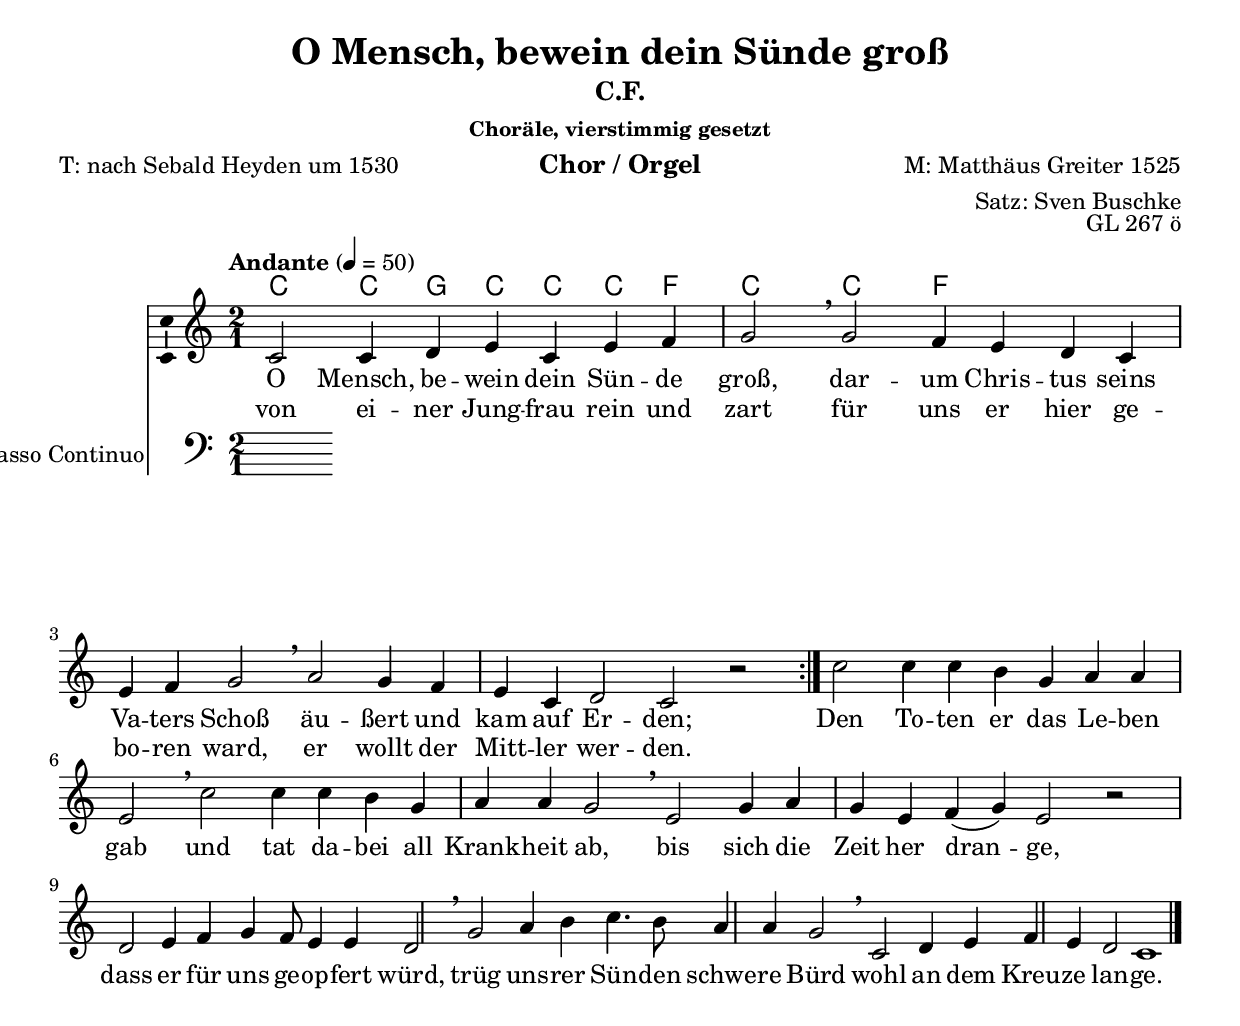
\version "2.24.3"
\language "english"

\include "predefined-guitar-fretboards.ly"

\header {
  dedication = ""
  title = "O Mensch, bewein dein Sünde groß"
  subtitle = "C.F."
  subsubtitle = "Choräle, vierstimmig gesetzt"
  instrument = "Chor / Orgel"
  composer = "M: Matthäus Greiter 1525"
  arranger = "Satz: Sven Buschke"
  poet = "T: nach Sebald Heyden um 1530"
  meter = ""
  piece = ""
  opus = "GL 267 ö"
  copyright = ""
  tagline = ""
}

\paper {
  #(set-paper-size "a4")
}

global = {
  \key c \major
%   \numericTimeSignature
  \time 2/1
  \tempo "Andante" 4=50
}

scoreAChordNamesLeadSheet = \chordmode {
  \global
  \germanChords
  % Chords follow here.
  c2 c4 g c c c f c2\breathe
  c f   
}

scoreAMelody = \relative c'' {
  \global
  % Music follows here.
  \repeat volta 2 {
    c,2 c4 d e c e f g2\breathe
    g f4 e d c e f g2\breathe
    a g4 f e c d2 c r
  }
  c' c4 c b g a a e2\breathe
  c' c4 c b g a a g2\breathe
  e g4 a g e f(g) e2 r d e4 f g4 f8 e4 e d2\breathe
  g a4 b c4. b8 a4 a g2\breathe
  c, d4 e f e d2 c1
  \bar "|."  
}

scoreAVerse = \lyricmode {
  % Lyrics follow here.
  O Mensch, be -- wein dein Sün -- de groß,
  dar -- um Chris -- tus seins Va -- ters Schoß
  äu -- ßert und kam auf Er -- den;
}

scoreAVerseB = \lyricmode {
  % Lyrics follow here.
  von ei -- ner Jung -- frau rein und zart
  für uns er hier ge -- bo -- ren ward,
  er wollt der Mitt -- ler wer -- den.
}

scoreAVerseC = \lyricmode {
  % Lyrics follow here.
  Den To -- ten er das Le -- ben gab
  und tat da -- bei all Krank -- heit ab,
  bis sich die Zeit her dran -- ge,
  dass er für uns ge -- op -- fert würd,
  trüg uns -- rer Sün -- den schwe -- re Bürd
  wohl an dem Kreu -- ze lan -- ge.
}

scoreABcMusic = \relative c {
  \global
  % Music follows here.
  
}

scoreABcFigures = \figuremode {
  \global
  \override Staff.BassFigureAlignmentPositioning #'direction = #DOWN
  % Figures follow here.
  
}

scoreAChordNamesChords = \chordmode {
  \global
  % Chords follow here.
  
}

scoreALeadSheetPart = <<
  \new ChordNames \scoreAChordNamesLeadSheet
%   \new FretBoards \scoreAChordNamesLeadSheet
  \new Staff \with {
    \consists "Ambitus_engraver"
  } { \scoreAMelody }
  \addlyrics { <<\scoreAVerse \new Lyrics{\scoreAVerseB}>> \scoreAVerseC }
>>

scoreABassoContinuoPart = <<
  \new Staff \with {
    instrumentName = "Basso Continuo"
    shortInstrumentName = "B.C."
    midiInstrument = "cello"
  } { \clef bass \scoreABcMusic }
  \new FiguredBass \scoreABcFigures
>>

scoreAChordsPart = <<
  \new ChordNames \scoreAChordNamesChords
  \new FretBoards \scoreAChordNamesChords
>>

\bookpart {
  \score {
    <<
      \scoreALeadSheetPart
      \scoreABassoContinuoPart
      \scoreAChordsPart
    >>
    \layout { }
    \midi { }
  }
}

scoreBSoprano = \relative c'' {
  \global
  % Music follows here.
  
}

scoreBAlto = \relative c' {
  \global
  % Music follows here.
  
}

scoreBTenor = \relative c' {
  \global
  % Music follows here.
  
}

scoreBBass = \relative c {
  \global
  % Music follows here.
  
}

scoreBVerse = \lyricmode {
  % Lyrics follow here.
  
}

scoreBPianoReduction = \new PianoStaff \with {
  fontSize = #-1
  \override StaffSymbol #'staff-space = #(magstep -1)
} <<
  \new Staff \with {
    \consists "Mark_engraver"
    \consists "Metronome_mark_engraver"
    \remove "Staff_performer"
  } {
    #(set-accidental-style 'piano)
    <<
      \scoreBSoprano \\
      \scoreBAlto
    >>
  }
  \new Staff \with {
    \remove "Staff_performer"
  } {
    \clef bass
    #(set-accidental-style 'piano)
    <<
      \scoreBTenor \\
      \scoreBBass
    >>
  }
>>

scoreBRehearsalMidi = #
(define-music-function
 (parser location name midiInstrument lyrics) (string? string? ly:music?)
 #{
   \unfoldRepeats <<
     \new Staff = "soprano" \new Voice = "soprano" { \scoreBSoprano }
     \new Staff = "alto" \new Voice = "alto" { \scoreBAlto }
     \new Staff = "tenor" \new Voice = "tenor" { \scoreBTenor }
     \new Staff = "bass" \new Voice = "bass" { \scoreBBass }
     \context Staff = $name {
       \set Score.midiMinimumVolume = #0.5
       \set Score.midiMaximumVolume = #0.5
       \set Score.tempoWholesPerMinute = #(ly:make-moment 50 4)
       \set Staff.midiMinimumVolume = #0.8
       \set Staff.midiMaximumVolume = #1.0
       \set Staff.midiInstrument = $midiInstrument
     }
     \new Lyrics \with {
       alignBelowContext = $name
     } \lyricsto $name $lyrics
   >>
 #})

scoreBBcMusic = \relative c {
  \global
  % Music follows here.
  
}

scoreBBcFigures = \figuremode {
  \global
  \override Staff.BassFigureAlignmentPositioning #'direction = #DOWN
  % Figures follow here.
  
}

scoreBChordNames = \chordmode {
  \global
  \germanChords
  % Chords follow here.
  
}

scoreBChoirPart = <<
  \new ChoirStaff <<
    \new Staff \with {
      midiInstrument = "choir aahs"
      instrumentName = "Sopran"
      shortInstrumentName = "S."
      \consists "Ambitus_engraver"
    } \new Voice = "soprano" \scoreBSoprano
    \new Lyrics \with {
      \override VerticalAxisGroup #'staff-affinity = #CENTER
    } \lyricsto "soprano" \scoreBVerse
    \new Staff \with {
      midiInstrument = "choir aahs"
      instrumentName = "Alt"
      shortInstrumentName = "A."
      \consists "Ambitus_engraver"
    } \new Voice = "alto" \scoreBAlto
    \new Lyrics \with {
      \override VerticalAxisGroup #'staff-affinity = #CENTER
    } \lyricsto "alto" \scoreBVerse
    \new Staff \with {
      midiInstrument = "choir aahs"
      instrumentName = "Tenor"
      shortInstrumentName = "T."
      \consists "Ambitus_engraver"
    } {
      \clef "treble_8"
      \new Voice = "tenor" \scoreBTenor
    }
    \new Lyrics \with {
      \override VerticalAxisGroup #'staff-affinity = #CENTER
    } \lyricsto "tenor" \scoreBVerse
    \new Staff \with {
      midiInstrument = "choir aahs"
      instrumentName = "Bass"
      shortInstrumentName = "B."
      \consists "Ambitus_engraver"
    } {
      \clef bass
      \new Voice = "bass" \scoreBBass
    }
  >>
  \scoreBPianoReduction
>>

scoreBBassoContinuoPart = <<
  \new Staff \with {
    instrumentName = "Basso Continuo"
    shortInstrumentName = "B.C."
    midiInstrument = "cello"
  } { \clef bass \scoreBBcMusic }
  \new FiguredBass \scoreBBcFigures
>>

scoreBChordsPart = <<
  \new ChordNames \scoreBChordNames
  \new FretBoards \scoreBChordNames
>>

\bookpart {
  \score {
    <<
      \scoreBChoirPart
      \scoreBBassoContinuoPart
      \scoreBChordsPart
    >>
    \layout { }
    \midi { }
  }
}

% Rehearsal MIDI files:
\book {
  \bookOutputSuffix "soprano"
  \score {
    \scoreBRehearsalMidi "soprano" "soprano sax" \scoreBVerse
    \midi { }
  }
}

\book {
  \bookOutputSuffix "alto"
  \score {
    \scoreBRehearsalMidi "alto" "soprano sax" \scoreBVerse
    \midi { }
  }
}

\book {
  \bookOutputSuffix "tenor"
  \score {
    \scoreBRehearsalMidi "tenor" "tenor sax" \scoreBVerse
    \midi { }
  }
}

\book {
  \bookOutputSuffix "bass"
  \score {
    \scoreBRehearsalMidi "bass" "tenor sax" \scoreBVerse
    \midi { }
  }
}


scoreCSoprano = \relative c'' {
  \global
  % Music follows here.
  
}

scoreCAlto = \relative c' {
  \global
  % Music follows here.
  
}

scoreCTenor = \relative c' {
  \global
  % Music follows here.
  
}

scoreCBass = \relative c {
  \global
  % Music follows here.
  
}

scoreCVerse = \lyricmode {
  % Lyrics follow here.
  
}

scoreCPianoReduction = \new PianoStaff \with {
  fontSize = #-1
  \override StaffSymbol #'staff-space = #(magstep -1)
} <<
  \new Staff \with {
    \consists "Mark_engraver"
    \consists "Metronome_mark_engraver"
    \remove "Staff_performer"
  } {
    #(set-accidental-style 'piano)
    <<
      \scoreCSoprano \\
      \scoreCAlto
    >>
  }
  \new Staff \with {
    \remove "Staff_performer"
  } {
    \clef bass
    #(set-accidental-style 'piano)
    <<
      \scoreCTenor \\
      \scoreCBass
    >>
  }
>>

scoreCRehearsalMidi = #
(define-music-function
 (parser location name midiInstrument lyrics) (string? string? ly:music?)
 #{
   \unfoldRepeats <<
     \new Staff = "soprano" \new Voice = "soprano" { \scoreCSoprano }
     \new Staff = "alto" \new Voice = "alto" { \scoreCAlto }
     \new Staff = "tenor" \new Voice = "tenor" { \scoreCTenor }
     \new Staff = "bass" \new Voice = "bass" { \scoreCBass }
     \context Staff = $name {
       \set Score.midiMinimumVolume = #0.5
       \set Score.midiMaximumVolume = #0.5
       \set Score.tempoWholesPerMinute = #(ly:make-moment 50 4)
       \set Staff.midiMinimumVolume = #0.8
       \set Staff.midiMaximumVolume = #1.0
       \set Staff.midiInstrument = $midiInstrument
     }
     \new Lyrics \with {
       alignBelowContext = $name
     } \lyricsto $name $lyrics
   >>
 #})

scoreCBcMusic = \relative c {
  \global
  % Music follows here.
  
}

scoreCBcFigures = \figuremode {
  \global
  \override Staff.BassFigureAlignmentPositioning #'direction = #DOWN
  % Figures follow here.
  
}

scoreCChordNames = \chordmode {
  \global
  \germanChords
  % Chords follow here.
  
}

scoreCChoirPart = <<
  \new ChoirStaff <<
    \new Staff \with {
      midiInstrument = "choir aahs"
      instrumentName = "Sopran"
      shortInstrumentName = "S."
      \consists "Ambitus_engraver"
    } \new Voice = "soprano" \scoreCSoprano
    \new Lyrics \with {
      \override VerticalAxisGroup #'staff-affinity = #CENTER
    } \lyricsto "soprano" \scoreCVerse
    \new Staff \with {
      midiInstrument = "choir aahs"
      instrumentName = "Alt"
      shortInstrumentName = "A."
      \consists "Ambitus_engraver"
    } \new Voice = "alto" \scoreCAlto
    \new Lyrics \with {
      \override VerticalAxisGroup #'staff-affinity = #CENTER
    } \lyricsto "alto" \scoreCVerse
    \new Staff \with {
      midiInstrument = "choir aahs"
      instrumentName = "Tenor"
      shortInstrumentName = "T."
      \consists "Ambitus_engraver"
    } {
      \clef "treble_8"
      \new Voice = "tenor" \scoreCTenor
    }
    \new Lyrics \with {
      \override VerticalAxisGroup #'staff-affinity = #CENTER
    } \lyricsto "tenor" \scoreCVerse
    \new Staff \with {
      midiInstrument = "choir aahs"
      instrumentName = "Bass"
      shortInstrumentName = "B."
      \consists "Ambitus_engraver"
    } {
      \clef bass
      \new Voice = "bass" \scoreCBass
    }
  >>
  \scoreCPianoReduction
>>

scoreCBassoContinuoPart = <<
  \new Staff \with {
    instrumentName = "Basso Continuo"
    shortInstrumentName = "B.C."
    midiInstrument = "cello"
  } { \clef bass \scoreCBcMusic }
  \new FiguredBass \scoreCBcFigures
>>

scoreCChordsPart = <<
  \new ChordNames \scoreCChordNames
  \new FretBoards \scoreCChordNames
>>

\bookpart {
  \score {
    <<
      \scoreCChoirPart
      \scoreCBassoContinuoPart
      \scoreCChordsPart
    >>
    \layout { }
    \midi { }
  }
}

% Rehearsal MIDI files:
\book {
  \bookOutputSuffix "soprano"
  \score {
    \scoreCRehearsalMidi "soprano" "soprano sax" \scoreCVerse
    \midi { }
  }
}

\book {
  \bookOutputSuffix "alto"
  \score {
    \scoreCRehearsalMidi "alto" "soprano sax" \scoreCVerse
    \midi { }
  }
}

\book {
  \bookOutputSuffix "tenor"
  \score {
    \scoreCRehearsalMidi "tenor" "tenor sax" \scoreCVerse
    \midi { }
  }
}

\book {
  \bookOutputSuffix "bass"
  \score {
    \scoreCRehearsalMidi "bass" "tenor sax" \scoreCVerse
    \midi { }
  }
}


scoreDSoprano = \relative c'' {
  \global
  % Music follows here.
  
}

scoreDAlto = \relative c' {
  \global
  % Music follows here.
  
}

scoreDTenor = \relative c' {
  \global
  % Music follows here.
  
}

scoreDBass = \relative c {
  \global
  % Music follows here.
  
}

scoreDVerse = \lyricmode {
  % Lyrics follow here.
  
}

scoreDPianoReduction = \new PianoStaff \with {
  fontSize = #-1
  \override StaffSymbol #'staff-space = #(magstep -1)
} <<
  \new Staff \with {
    \consists "Mark_engraver"
    \consists "Metronome_mark_engraver"
    \remove "Staff_performer"
  } {
    #(set-accidental-style 'piano)
    <<
      \scoreDSoprano \\
      \scoreDAlto
    >>
  }
  \new Staff \with {
    \remove "Staff_performer"
  } {
    \clef bass
    #(set-accidental-style 'piano)
    <<
      \scoreDTenor \\
      \scoreDBass
    >>
  }
>>

scoreDRehearsalMidi = #
(define-music-function
 (parser location name midiInstrument lyrics) (string? string? ly:music?)
 #{
   \unfoldRepeats <<
     \new Staff = "soprano" \new Voice = "soprano" { \scoreDSoprano }
     \new Staff = "alto" \new Voice = "alto" { \scoreDAlto }
     \new Staff = "tenor" \new Voice = "tenor" { \scoreDTenor }
     \new Staff = "bass" \new Voice = "bass" { \scoreDBass }
     \context Staff = $name {
       \set Score.midiMinimumVolume = #0.5
       \set Score.midiMaximumVolume = #0.5
       \set Score.tempoWholesPerMinute = #(ly:make-moment 50 4)
       \set Staff.midiMinimumVolume = #0.8
       \set Staff.midiMaximumVolume = #1.0
       \set Staff.midiInstrument = $midiInstrument
     }
     \new Lyrics \with {
       alignBelowContext = $name
     } \lyricsto $name $lyrics
   >>
 #})

scoreDBcMusic = \relative c {
  \global
  % Music follows here.
  
}

scoreDBcFigures = \figuremode {
  \global
  \override Staff.BassFigureAlignmentPositioning #'direction = #DOWN
  % Figures follow here.
  
}

scoreDChordNames = \chordmode {
  \global
  \germanChords
  % Chords follow here.
  
}

scoreDChoirPart = <<
  \new ChoirStaff <<
    \new Staff \with {
      midiInstrument = "choir aahs"
      instrumentName = "Sopran"
      shortInstrumentName = "S."
      \consists "Ambitus_engraver"
    } \new Voice = "soprano" \scoreDSoprano
    \new Lyrics \with {
      \override VerticalAxisGroup #'staff-affinity = #CENTER
    } \lyricsto "soprano" \scoreDVerse
    \new Staff \with {
      midiInstrument = "choir aahs"
      instrumentName = "Alt"
      shortInstrumentName = "A."
      \consists "Ambitus_engraver"
    } \new Voice = "alto" \scoreDAlto
    \new Lyrics \with {
      \override VerticalAxisGroup #'staff-affinity = #CENTER
    } \lyricsto "alto" \scoreDVerse
    \new Staff \with {
      midiInstrument = "choir aahs"
      instrumentName = "Tenor"
      shortInstrumentName = "T."
      \consists "Ambitus_engraver"
    } {
      \clef "treble_8"
      \new Voice = "tenor" \scoreDTenor
    }
    \new Lyrics \with {
      \override VerticalAxisGroup #'staff-affinity = #CENTER
    } \lyricsto "tenor" \scoreDVerse
    \new Staff \with {
      midiInstrument = "choir aahs"
      instrumentName = "Bass"
      shortInstrumentName = "B."
      \consists "Ambitus_engraver"
    } {
      \clef bass
      \new Voice = "bass" \scoreDBass
    }
  >>
  \scoreDPianoReduction
>>

scoreDBassoContinuoPart = <<
  \new Staff \with {
    instrumentName = "Basso Continuo"
    shortInstrumentName = "B.C."
    midiInstrument = "cello"
  } { \clef bass \scoreDBcMusic }
  \new FiguredBass \scoreDBcFigures
>>

scoreDChordsPart = <<
  \new ChordNames \scoreDChordNames
  \new FretBoards \scoreDChordNames
>>

\bookpart {
  \score {
    <<
      \scoreDChoirPart
      \scoreDBassoContinuoPart
      \scoreDChordsPart
    >>
    \layout { }
    \midi { }
  }
}

% Rehearsal MIDI files:
\book {
  \bookOutputSuffix "soprano"
  \score {
    \scoreDRehearsalMidi "soprano" "soprano sax" \scoreDVerse
    \midi { }
  }
}

\book {
  \bookOutputSuffix "alto"
  \score {
    \scoreDRehearsalMidi "alto" "soprano sax" \scoreDVerse
    \midi { }
  }
}

\book {
  \bookOutputSuffix "tenor"
  \score {
    \scoreDRehearsalMidi "tenor" "tenor sax" \scoreDVerse
    \midi { }
  }
}

\book {
  \bookOutputSuffix "bass"
  \score {
    \scoreDRehearsalMidi "bass" "tenor sax" \scoreDVerse
    \midi { }
  }
}


scoreESoprano = \relative c'' {
  \global
  % Music follows here.
  
}

scoreEAlto = \relative c' {
  \global
  % Music follows here.
  
}

scoreETenor = \relative c' {
  \global
  % Music follows here.
  
}

scoreEBass = \relative c {
  \global
  % Music follows here.
  
}

scoreEVerse = \lyricmode {
  % Lyrics follow here.
  
}

scoreEPianoReduction = \new PianoStaff \with {
  fontSize = #-1
  \override StaffSymbol #'staff-space = #(magstep -1)
} <<
  \new Staff \with {
    \consists "Mark_engraver"
    \consists "Metronome_mark_engraver"
    \remove "Staff_performer"
  } {
    #(set-accidental-style 'piano)
    <<
      \scoreESoprano \\
      \scoreEAlto
    >>
  }
  \new Staff \with {
    \remove "Staff_performer"
  } {
    \clef bass
    #(set-accidental-style 'piano)
    <<
      \scoreETenor \\
      \scoreEBass
    >>
  }
>>

scoreERehearsalMidi = #
(define-music-function
 (parser location name midiInstrument lyrics) (string? string? ly:music?)
 #{
   \unfoldRepeats <<
     \new Staff = "soprano" \new Voice = "soprano" { \scoreESoprano }
     \new Staff = "alto" \new Voice = "alto" { \scoreEAlto }
     \new Staff = "tenor" \new Voice = "tenor" { \scoreETenor }
     \new Staff = "bass" \new Voice = "bass" { \scoreEBass }
     \context Staff = $name {
       \set Score.midiMinimumVolume = #0.5
       \set Score.midiMaximumVolume = #0.5
       \set Score.tempoWholesPerMinute = #(ly:make-moment 50 4)
       \set Staff.midiMinimumVolume = #0.8
       \set Staff.midiMaximumVolume = #1.0
       \set Staff.midiInstrument = $midiInstrument
     }
     \new Lyrics \with {
       alignBelowContext = $name
     } \lyricsto $name $lyrics
   >>
 #})

scoreEBcMusic = \relative c {
  \global
  % Music follows here.
  
}

scoreEBcFigures = \figuremode {
  \global
  \override Staff.BassFigureAlignmentPositioning #'direction = #DOWN
  % Figures follow here.
  
}

scoreEChordNames = \chordmode {
  \global
  \germanChords
  % Chords follow here.
  
}

scoreEChoirPart = <<
  \new ChoirStaff <<
    \new Staff \with {
      midiInstrument = "choir aahs"
      instrumentName = "Sopran"
      shortInstrumentName = "S."
      \consists "Ambitus_engraver"
    } \new Voice = "soprano" \scoreESoprano
    \new Lyrics \with {
      \override VerticalAxisGroup #'staff-affinity = #CENTER
    } \lyricsto "soprano" \scoreEVerse
    \new Staff \with {
      midiInstrument = "choir aahs"
      instrumentName = "Alt"
      shortInstrumentName = "A."
      \consists "Ambitus_engraver"
    } \new Voice = "alto" \scoreEAlto
    \new Lyrics \with {
      \override VerticalAxisGroup #'staff-affinity = #CENTER
    } \lyricsto "alto" \scoreEVerse
    \new Staff \with {
      midiInstrument = "choir aahs"
      instrumentName = "Tenor"
      shortInstrumentName = "T."
      \consists "Ambitus_engraver"
    } {
      \clef "treble_8"
      \new Voice = "tenor" \scoreETenor
    }
    \new Lyrics \with {
      \override VerticalAxisGroup #'staff-affinity = #CENTER
    } \lyricsto "tenor" \scoreEVerse
    \new Staff \with {
      midiInstrument = "choir aahs"
      instrumentName = "Bass"
      shortInstrumentName = "B."
      \consists "Ambitus_engraver"
    } {
      \clef bass
      \new Voice = "bass" \scoreEBass
    }
  >>
  \scoreEPianoReduction
>>

scoreEBassoContinuoPart = <<
  \new Staff \with {
    instrumentName = "Basso Continuo"
    shortInstrumentName = "B.C."
    midiInstrument = "cello"
  } { \clef bass \scoreEBcMusic }
  \new FiguredBass \scoreEBcFigures
>>

scoreEChordsPart = <<
  \new ChordNames \scoreEChordNames
  \new FretBoards \scoreEChordNames
>>

\bookpart {
  \score {
    <<
      \scoreEChoirPart
      \scoreEBassoContinuoPart
      \scoreEChordsPart
    >>
    \layout { }
    \midi { }
  }
}

% Rehearsal MIDI files:
\book {
  \bookOutputSuffix "soprano"
  \score {
    \scoreERehearsalMidi "soprano" "soprano sax" \scoreEVerse
    \midi { }
  }
}

\book {
  \bookOutputSuffix "alto"
  \score {
    \scoreERehearsalMidi "alto" "soprano sax" \scoreEVerse
    \midi { }
  }
}

\book {
  \bookOutputSuffix "tenor"
  \score {
    \scoreERehearsalMidi "tenor" "tenor sax" \scoreEVerse
    \midi { }
  }
}

\book {
  \bookOutputSuffix "bass"
  \score {
    \scoreERehearsalMidi "bass" "tenor sax" \scoreEVerse
    \midi { }
  }
}


scoreFSoprano = \relative c'' {
  \global
  % Music follows here.
  
}

scoreFAlto = \relative c' {
  \global
  % Music follows here.
  
}

scoreFTenor = \relative c' {
  \global
  % Music follows here.
  
}

scoreFBass = \relative c {
  \global
  % Music follows here.
  
}

scoreFVerse = \lyricmode {
  % Lyrics follow here.
  
}

scoreFPianoReduction = \new PianoStaff \with {
  fontSize = #-1
  \override StaffSymbol #'staff-space = #(magstep -1)
} <<
  \new Staff \with {
    \consists "Mark_engraver"
    \consists "Metronome_mark_engraver"
    \remove "Staff_performer"
  } {
    #(set-accidental-style 'piano)
    <<
      \scoreFSoprano \\
      \scoreFAlto
    >>
  }
  \new Staff \with {
    \remove "Staff_performer"
  } {
    \clef bass
    #(set-accidental-style 'piano)
    <<
      \scoreFTenor \\
      \scoreFBass
    >>
  }
>>

scoreFRehearsalMidi = #
(define-music-function
 (parser location name midiInstrument lyrics) (string? string? ly:music?)
 #{
   \unfoldRepeats <<
     \new Staff = "soprano" \new Voice = "soprano" { \scoreFSoprano }
     \new Staff = "alto" \new Voice = "alto" { \scoreFAlto }
     \new Staff = "tenor" \new Voice = "tenor" { \scoreFTenor }
     \new Staff = "bass" \new Voice = "bass" { \scoreFBass }
     \context Staff = $name {
       \set Score.midiMinimumVolume = #0.5
       \set Score.midiMaximumVolume = #0.5
       \set Score.tempoWholesPerMinute = #(ly:make-moment 50 4)
       \set Staff.midiMinimumVolume = #0.8
       \set Staff.midiMaximumVolume = #1.0
       \set Staff.midiInstrument = $midiInstrument
     }
     \new Lyrics \with {
       alignBelowContext = $name
     } \lyricsto $name $lyrics
   >>
 #})

scoreFBcMusic = \relative c {
  \global
  % Music follows here.
  
}

scoreFBcFigures = \figuremode {
  \global
  \override Staff.BassFigureAlignmentPositioning #'direction = #DOWN
  % Figures follow here.
  
}

scoreFChordNames = \chordmode {
  \global
  \germanChords
  % Chords follow here.
  
}

scoreFChoirPart = <<
  \new ChoirStaff <<
    \new Staff \with {
      midiInstrument = "choir aahs"
      instrumentName = "Sopran"
      shortInstrumentName = "S."
      \consists "Ambitus_engraver"
    } \new Voice = "soprano" \scoreFSoprano
    \new Lyrics \with {
      \override VerticalAxisGroup #'staff-affinity = #CENTER
    } \lyricsto "soprano" \scoreFVerse
    \new Staff \with {
      midiInstrument = "choir aahs"
      instrumentName = "Alt"
      shortInstrumentName = "A."
      \consists "Ambitus_engraver"
    } \new Voice = "alto" \scoreFAlto
    \new Lyrics \with {
      \override VerticalAxisGroup #'staff-affinity = #CENTER
    } \lyricsto "alto" \scoreFVerse
    \new Staff \with {
      midiInstrument = "choir aahs"
      instrumentName = "Tenor"
      shortInstrumentName = "T."
      \consists "Ambitus_engraver"
    } {
      \clef "treble_8"
      \new Voice = "tenor" \scoreFTenor
    }
    \new Lyrics \with {
      \override VerticalAxisGroup #'staff-affinity = #CENTER
    } \lyricsto "tenor" \scoreFVerse
    \new Staff \with {
      midiInstrument = "choir aahs"
      instrumentName = "Bass"
      shortInstrumentName = "B."
      \consists "Ambitus_engraver"
    } {
      \clef bass
      \new Voice = "bass" \scoreFBass
    }
  >>
  \scoreFPianoReduction
>>

scoreFBassoContinuoPart = <<
  \new Staff \with {
    instrumentName = "Basso Continuo"
    shortInstrumentName = "B.C."
    midiInstrument = "cello"
  } { \clef bass \scoreFBcMusic }
  \new FiguredBass \scoreFBcFigures
>>

scoreFChordsPart = <<
  \new ChordNames \scoreFChordNames
  \new FretBoards \scoreFChordNames
>>

\bookpart {
  \score {
    <<
      \scoreFChoirPart
      \scoreFBassoContinuoPart
      \scoreFChordsPart
    >>
    \layout { }
    \midi { }
  }
}

% Rehearsal MIDI files:
\book {
  \bookOutputSuffix "soprano"
  \score {
    \scoreFRehearsalMidi "soprano" "soprano sax" \scoreFVerse
    \midi { }
  }
}

\book {
  \bookOutputSuffix "alto"
  \score {
    \scoreFRehearsalMidi "alto" "soprano sax" \scoreFVerse
    \midi { }
  }
}

\book {
  \bookOutputSuffix "tenor"
  \score {
    \scoreFRehearsalMidi "tenor" "tenor sax" \scoreFVerse
    \midi { }
  }
}

\book {
  \bookOutputSuffix "bass"
  \score {
    \scoreFRehearsalMidi "bass" "tenor sax" \scoreFVerse
    \midi { }
  }
}


scoreGSoprano = \relative c'' {
  \global
  % Music follows here.
  
}

scoreGAlto = \relative c' {
  \global
  % Music follows here.
  
}

scoreGTenor = \relative c' {
  \global
  % Music follows here.
  
}

scoreGBass = \relative c {
  \global
  % Music follows here.
  
}

scoreGVerse = \lyricmode {
  % Lyrics follow here.
  
}

scoreGPianoReduction = \new PianoStaff \with {
  fontSize = #-1
  \override StaffSymbol #'staff-space = #(magstep -1)
} <<
  \new Staff \with {
    \consists "Mark_engraver"
    \consists "Metronome_mark_engraver"
    \remove "Staff_performer"
  } {
    #(set-accidental-style 'piano)
    <<
      \scoreGSoprano \\
      \scoreGAlto
    >>
  }
  \new Staff \with {
    \remove "Staff_performer"
  } {
    \clef bass
    #(set-accidental-style 'piano)
    <<
      \scoreGTenor \\
      \scoreGBass
    >>
  }
>>

scoreGRehearsalMidi = #
(define-music-function
 (parser location name midiInstrument lyrics) (string? string? ly:music?)
 #{
   \unfoldRepeats <<
     \new Staff = "soprano" \new Voice = "soprano" { \scoreGSoprano }
     \new Staff = "alto" \new Voice = "alto" { \scoreGAlto }
     \new Staff = "tenor" \new Voice = "tenor" { \scoreGTenor }
     \new Staff = "bass" \new Voice = "bass" { \scoreGBass }
     \context Staff = $name {
       \set Score.midiMinimumVolume = #0.5
       \set Score.midiMaximumVolume = #0.5
       \set Score.tempoWholesPerMinute = #(ly:make-moment 50 4)
       \set Staff.midiMinimumVolume = #0.8
       \set Staff.midiMaximumVolume = #1.0
       \set Staff.midiInstrument = $midiInstrument
     }
     \new Lyrics \with {
       alignBelowContext = $name
     } \lyricsto $name $lyrics
   >>
 #})

scoreGBcMusic = \relative c {
  \global
  % Music follows here.
  
}

scoreGBcFigures = \figuremode {
  \global
  \override Staff.BassFigureAlignmentPositioning #'direction = #DOWN
  % Figures follow here.
  
}

scoreGChordNames = \chordmode {
  \global
  \germanChords
  % Chords follow here.
  
}

scoreGChoirPart = <<
  \new ChoirStaff <<
    \new Staff \with {
      midiInstrument = "choir aahs"
      instrumentName = "Sopran"
      shortInstrumentName = "S."
      \consists "Ambitus_engraver"
    } \new Voice = "soprano" \scoreGSoprano
    \new Lyrics \with {
      \override VerticalAxisGroup #'staff-affinity = #CENTER
    } \lyricsto "soprano" \scoreGVerse
    \new Staff \with {
      midiInstrument = "choir aahs"
      instrumentName = "Alt"
      shortInstrumentName = "A."
      \consists "Ambitus_engraver"
    } \new Voice = "alto" \scoreGAlto
    \new Lyrics \with {
      \override VerticalAxisGroup #'staff-affinity = #CENTER
    } \lyricsto "alto" \scoreGVerse
    \new Staff \with {
      midiInstrument = "choir aahs"
      instrumentName = "Tenor"
      shortInstrumentName = "T."
      \consists "Ambitus_engraver"
    } {
      \clef "treble_8"
      \new Voice = "tenor" \scoreGTenor
    }
    \new Lyrics \with {
      \override VerticalAxisGroup #'staff-affinity = #CENTER
    } \lyricsto "tenor" \scoreGVerse
    \new Staff \with {
      midiInstrument = "choir aahs"
      instrumentName = "Bass"
      shortInstrumentName = "B."
      \consists "Ambitus_engraver"
    } {
      \clef bass
      \new Voice = "bass" \scoreGBass
    }
  >>
  \scoreGPianoReduction
>>

scoreGBassoContinuoPart = <<
  \new Staff \with {
    instrumentName = "Basso Continuo"
    shortInstrumentName = "B.C."
    midiInstrument = "cello"
  } { \clef bass \scoreGBcMusic }
  \new FiguredBass \scoreGBcFigures
>>

scoreGChordsPart = <<
  \new ChordNames \scoreGChordNames
  \new FretBoards \scoreGChordNames
>>

\bookpart {
  \score {
    <<
      \scoreGChoirPart
      \scoreGBassoContinuoPart
      \scoreGChordsPart
    >>
    \layout { }
    \midi { }
  }
}

% Rehearsal MIDI files:
\book {
  \bookOutputSuffix "soprano"
  \score {
    \scoreGRehearsalMidi "soprano" "soprano sax" \scoreGVerse
    \midi { }
  }
}

\book {
  \bookOutputSuffix "alto"
  \score {
    \scoreGRehearsalMidi "alto" "soprano sax" \scoreGVerse
    \midi { }
  }
}

\book {
  \bookOutputSuffix "tenor"
  \score {
    \scoreGRehearsalMidi "tenor" "tenor sax" \scoreGVerse
    \midi { }
  }
}

\book {
  \bookOutputSuffix "bass"
  \score {
    \scoreGRehearsalMidi "bass" "tenor sax" \scoreGVerse
    \midi { }
  }
}


scoreHSoprano = \relative c'' {
  \global
  % Music follows here.
  
}

scoreHAlto = \relative c' {
  \global
  % Music follows here.
  
}

scoreHTenor = \relative c' {
  \global
  % Music follows here.
  
}

scoreHBass = \relative c {
  \global
  % Music follows here.
  
}

scoreHVerse = \lyricmode {
  % Lyrics follow here.
  
}

scoreHPianoReduction = \new PianoStaff \with {
  fontSize = #-1
  \override StaffSymbol #'staff-space = #(magstep -1)
} <<
  \new Staff \with {
    \consists "Mark_engraver"
    \consists "Metronome_mark_engraver"
    \remove "Staff_performer"
  } {
    #(set-accidental-style 'piano)
    <<
      \scoreHSoprano \\
      \scoreHAlto
    >>
  }
  \new Staff \with {
    \remove "Staff_performer"
  } {
    \clef bass
    #(set-accidental-style 'piano)
    <<
      \scoreHTenor \\
      \scoreHBass
    >>
  }
>>

scoreHRehearsalMidi = #
(define-music-function
 (parser location name midiInstrument lyrics) (string? string? ly:music?)
 #{
   \unfoldRepeats <<
     \new Staff = "soprano" \new Voice = "soprano" { \scoreHSoprano }
     \new Staff = "alto" \new Voice = "alto" { \scoreHAlto }
     \new Staff = "tenor" \new Voice = "tenor" { \scoreHTenor }
     \new Staff = "bass" \new Voice = "bass" { \scoreHBass }
     \context Staff = $name {
       \set Score.midiMinimumVolume = #0.5
       \set Score.midiMaximumVolume = #0.5
       \set Score.tempoWholesPerMinute = #(ly:make-moment 50 4)
       \set Staff.midiMinimumVolume = #0.8
       \set Staff.midiMaximumVolume = #1.0
       \set Staff.midiInstrument = $midiInstrument
     }
     \new Lyrics \with {
       alignBelowContext = $name
     } \lyricsto $name $lyrics
   >>
 #})

scoreHBcMusic = \relative c {
  \global
  % Music follows here.
  
}

scoreHBcFigures = \figuremode {
  \global
  \override Staff.BassFigureAlignmentPositioning #'direction = #DOWN
  % Figures follow here.
  
}

scoreHChordNames = \chordmode {
  \global
  \germanChords
  % Chords follow here.
  
}

scoreHChoirPart = <<
  \new ChoirStaff <<
    \new Staff \with {
      midiInstrument = "choir aahs"
      instrumentName = "Sopran"
      shortInstrumentName = "S."
      \consists "Ambitus_engraver"
    } \new Voice = "soprano" \scoreHSoprano
    \new Lyrics \with {
      \override VerticalAxisGroup #'staff-affinity = #CENTER
    } \lyricsto "soprano" \scoreHVerse
    \new Staff \with {
      midiInstrument = "choir aahs"
      instrumentName = "Alt"
      shortInstrumentName = "A."
      \consists "Ambitus_engraver"
    } \new Voice = "alto" \scoreHAlto
    \new Lyrics \with {
      \override VerticalAxisGroup #'staff-affinity = #CENTER
    } \lyricsto "alto" \scoreHVerse
    \new Staff \with {
      midiInstrument = "choir aahs"
      instrumentName = "Tenor"
      shortInstrumentName = "T."
      \consists "Ambitus_engraver"
    } {
      \clef "treble_8"
      \new Voice = "tenor" \scoreHTenor
    }
    \new Lyrics \with {
      \override VerticalAxisGroup #'staff-affinity = #CENTER
    } \lyricsto "tenor" \scoreHVerse
    \new Staff \with {
      midiInstrument = "choir aahs"
      instrumentName = "Bass"
      shortInstrumentName = "B."
      \consists "Ambitus_engraver"
    } {
      \clef bass
      \new Voice = "bass" \scoreHBass
    }
  >>
  \scoreHPianoReduction
>>

scoreHBassoContinuoPart = <<
  \new Staff \with {
    instrumentName = "Basso Continuo"
    shortInstrumentName = "B.C."
    midiInstrument = "cello"
  } { \clef bass \scoreHBcMusic }
  \new FiguredBass \scoreHBcFigures
>>

scoreHChordsPart = <<
  \new ChordNames \scoreHChordNames
  \new FretBoards \scoreHChordNames
>>

\bookpart {
  \score {
    <<
      \scoreHChoirPart
      \scoreHBassoContinuoPart
      \scoreHChordsPart
    >>
    \layout { }
    \midi { }
  }
}

% Rehearsal MIDI files:
\book {
  \bookOutputSuffix "soprano"
  \score {
    \scoreHRehearsalMidi "soprano" "soprano sax" \scoreHVerse
    \midi { }
  }
}

\book {
  \bookOutputSuffix "alto"
  \score {
    \scoreHRehearsalMidi "alto" "soprano sax" \scoreHVerse
    \midi { }
  }
}

\book {
  \bookOutputSuffix "tenor"
  \score {
    \scoreHRehearsalMidi "tenor" "tenor sax" \scoreHVerse
    \midi { }
  }
}

\book {
  \bookOutputSuffix "bass"
  \score {
    \scoreHRehearsalMidi "bass" "tenor sax" \scoreHVerse
    \midi { }
  }
}


scoreISoprano = \relative c'' {
  \global
  % Music follows here.
  
}

scoreIAlto = \relative c' {
  \global
  % Music follows here.
  
}

scoreITenor = \relative c' {
  \global
  % Music follows here.
  
}

scoreIBass = \relative c {
  \global
  % Music follows here.
  
}

scoreIVerse = \lyricmode {
  % Lyrics follow here.
  
}

scoreIPianoReduction = \new PianoStaff \with {
  fontSize = #-1
  \override StaffSymbol #'staff-space = #(magstep -1)
} <<
  \new Staff \with {
    \consists "Mark_engraver"
    \consists "Metronome_mark_engraver"
    \remove "Staff_performer"
  } {
    #(set-accidental-style 'piano)
    <<
      \scoreISoprano \\
      \scoreIAlto
    >>
  }
  \new Staff \with {
    \remove "Staff_performer"
  } {
    \clef bass
    #(set-accidental-style 'piano)
    <<
      \scoreITenor \\
      \scoreIBass
    >>
  }
>>

scoreIRehearsalMidi = #
(define-music-function
 (parser location name midiInstrument lyrics) (string? string? ly:music?)
 #{
   \unfoldRepeats <<
     \new Staff = "soprano" \new Voice = "soprano" { \scoreISoprano }
     \new Staff = "alto" \new Voice = "alto" { \scoreIAlto }
     \new Staff = "tenor" \new Voice = "tenor" { \scoreITenor }
     \new Staff = "bass" \new Voice = "bass" { \scoreIBass }
     \context Staff = $name {
       \set Score.midiMinimumVolume = #0.5
       \set Score.midiMaximumVolume = #0.5
       \set Score.tempoWholesPerMinute = #(ly:make-moment 50 4)
       \set Staff.midiMinimumVolume = #0.8
       \set Staff.midiMaximumVolume = #1.0
       \set Staff.midiInstrument = $midiInstrument
     }
     \new Lyrics \with {
       alignBelowContext = $name
     } \lyricsto $name $lyrics
   >>
 #})

scoreIBcMusic = \relative c {
  \global
  % Music follows here.
  
}

scoreIBcFigures = \figuremode {
  \global
  \override Staff.BassFigureAlignmentPositioning #'direction = #DOWN
  % Figures follow here.
  
}

scoreIChordNames = \chordmode {
  \global
  \germanChords
  % Chords follow here.
  
}

scoreIChoirPart = <<
  \new ChoirStaff <<
    \new Staff \with {
      midiInstrument = "choir aahs"
      instrumentName = "Sopran"
      shortInstrumentName = "S."
      \consists "Ambitus_engraver"
    } \new Voice = "soprano" \scoreISoprano
    \new Lyrics \with {
      \override VerticalAxisGroup #'staff-affinity = #CENTER
    } \lyricsto "soprano" \scoreIVerse
    \new Staff \with {
      midiInstrument = "choir aahs"
      instrumentName = "Alt"
      shortInstrumentName = "A."
      \consists "Ambitus_engraver"
    } \new Voice = "alto" \scoreIAlto
    \new Lyrics \with {
      \override VerticalAxisGroup #'staff-affinity = #CENTER
    } \lyricsto "alto" \scoreIVerse
    \new Staff \with {
      midiInstrument = "choir aahs"
      instrumentName = "Tenor"
      shortInstrumentName = "T."
      \consists "Ambitus_engraver"
    } {
      \clef "treble_8"
      \new Voice = "tenor" \scoreITenor
    }
    \new Lyrics \with {
      \override VerticalAxisGroup #'staff-affinity = #CENTER
    } \lyricsto "tenor" \scoreIVerse
    \new Staff \with {
      midiInstrument = "choir aahs"
      instrumentName = "Bass"
      shortInstrumentName = "B."
      \consists "Ambitus_engraver"
    } {
      \clef bass
      \new Voice = "bass" \scoreIBass
    }
  >>
  \scoreIPianoReduction
>>

scoreIBassoContinuoPart = <<
  \new Staff \with {
    instrumentName = "Basso Continuo"
    shortInstrumentName = "B.C."
    midiInstrument = "cello"
  } { \clef bass \scoreIBcMusic }
  \new FiguredBass \scoreIBcFigures
>>

scoreIChordsPart = <<
  \new ChordNames \scoreIChordNames
  \new FretBoards \scoreIChordNames
>>

\bookpart {
  \score {
    <<
      \scoreIChoirPart
      \scoreIBassoContinuoPart
      \scoreIChordsPart
    >>
    \layout { }
    \midi { }
  }
}

% Rehearsal MIDI files:
\book {
  \bookOutputSuffix "soprano"
  \score {
    \scoreIRehearsalMidi "soprano" "soprano sax" \scoreIVerse
    \midi { }
  }
}

\book {
  \bookOutputSuffix "alto"
  \score {
    \scoreIRehearsalMidi "alto" "soprano sax" \scoreIVerse
    \midi { }
  }
}

\book {
  \bookOutputSuffix "tenor"
  \score {
    \scoreIRehearsalMidi "tenor" "tenor sax" \scoreIVerse
    \midi { }
  }
}

\book {
  \bookOutputSuffix "bass"
  \score {
    \scoreIRehearsalMidi "bass" "tenor sax" \scoreIVerse
    \midi { }
  }
}


scoreJSoprano = \relative c'' {
  \global
  % Music follows here.
  
}

scoreJAlto = \relative c' {
  \global
  % Music follows here.
  
}

scoreJTenor = \relative c' {
  \global
  % Music follows here.
  
}

scoreJBass = \relative c {
  \global
  % Music follows here.
  
}

scoreJVerse = \lyricmode {
  % Lyrics follow here.
  
}

scoreJPianoReduction = \new PianoStaff \with {
  fontSize = #-1
  \override StaffSymbol #'staff-space = #(magstep -1)
} <<
  \new Staff \with {
    \consists "Mark_engraver"
    \consists "Metronome_mark_engraver"
    \remove "Staff_performer"
  } {
    #(set-accidental-style 'piano)
    <<
      \scoreJSoprano \\
      \scoreJAlto
    >>
  }
  \new Staff \with {
    \remove "Staff_performer"
  } {
    \clef bass
    #(set-accidental-style 'piano)
    <<
      \scoreJTenor \\
      \scoreJBass
    >>
  }
>>

scoreJRehearsalMidi = #
(define-music-function
 (parser location name midiInstrument lyrics) (string? string? ly:music?)
 #{
   \unfoldRepeats <<
     \new Staff = "soprano" \new Voice = "soprano" { \scoreJSoprano }
     \new Staff = "alto" \new Voice = "alto" { \scoreJAlto }
     \new Staff = "tenor" \new Voice = "tenor" { \scoreJTenor }
     \new Staff = "bass" \new Voice = "bass" { \scoreJBass }
     \context Staff = $name {
       \set Score.midiMinimumVolume = #0.5
       \set Score.midiMaximumVolume = #0.5
       \set Score.tempoWholesPerMinute = #(ly:make-moment 50 4)
       \set Staff.midiMinimumVolume = #0.8
       \set Staff.midiMaximumVolume = #1.0
       \set Staff.midiInstrument = $midiInstrument
     }
     \new Lyrics \with {
       alignBelowContext = $name
     } \lyricsto $name $lyrics
   >>
 #})

scoreJBcMusic = \relative c {
  \global
  % Music follows here.
  
}

scoreJBcFigures = \figuremode {
  \global
  \override Staff.BassFigureAlignmentPositioning #'direction = #DOWN
  % Figures follow here.
  
}

scoreJChordNames = \chordmode {
  \global
  \germanChords
  % Chords follow here.
  
}

scoreJChoirPart = <<
  \new ChoirStaff <<
    \new Staff \with {
      midiInstrument = "choir aahs"
      instrumentName = "Sopran"
      shortInstrumentName = "S."
      \consists "Ambitus_engraver"
    } \new Voice = "soprano" \scoreJSoprano
    \new Lyrics \with {
      \override VerticalAxisGroup #'staff-affinity = #CENTER
    } \lyricsto "soprano" \scoreJVerse
    \new Staff \with {
      midiInstrument = "choir aahs"
      instrumentName = "Alt"
      shortInstrumentName = "A."
      \consists "Ambitus_engraver"
    } \new Voice = "alto" \scoreJAlto
    \new Lyrics \with {
      \override VerticalAxisGroup #'staff-affinity = #CENTER
    } \lyricsto "alto" \scoreJVerse
    \new Staff \with {
      midiInstrument = "choir aahs"
      instrumentName = "Tenor"
      shortInstrumentName = "T."
      \consists "Ambitus_engraver"
    } {
      \clef "treble_8"
      \new Voice = "tenor" \scoreJTenor
    }
    \new Lyrics \with {
      \override VerticalAxisGroup #'staff-affinity = #CENTER
    } \lyricsto "tenor" \scoreJVerse
    \new Staff \with {
      midiInstrument = "choir aahs"
      instrumentName = "Bass"
      shortInstrumentName = "B."
      \consists "Ambitus_engraver"
    } {
      \clef bass
      \new Voice = "bass" \scoreJBass
    }
  >>
  \scoreJPianoReduction
>>

scoreJBassoContinuoPart = <<
  \new Staff \with {
    instrumentName = "Basso Continuo"
    shortInstrumentName = "B.C."
    midiInstrument = "cello"
  } { \clef bass \scoreJBcMusic }
  \new FiguredBass \scoreJBcFigures
>>

scoreJChordsPart = <<
  \new ChordNames \scoreJChordNames
  \new FretBoards \scoreJChordNames
>>

\bookpart {
  \score {
    <<
      \scoreJChoirPart
      \scoreJBassoContinuoPart
      \scoreJChordsPart
    >>
    \layout { }
    \midi { }
  }
}

% Rehearsal MIDI files:
\book {
  \bookOutputSuffix "soprano"
  \score {
    \scoreJRehearsalMidi "soprano" "soprano sax" \scoreJVerse
    \midi { }
  }
}

\book {
  \bookOutputSuffix "alto"
  \score {
    \scoreJRehearsalMidi "alto" "soprano sax" \scoreJVerse
    \midi { }
  }
}

\book {
  \bookOutputSuffix "tenor"
  \score {
    \scoreJRehearsalMidi "tenor" "tenor sax" \scoreJVerse
    \midi { }
  }
}

\book {
  \bookOutputSuffix "bass"
  \score {
    \scoreJRehearsalMidi "bass" "tenor sax" \scoreJVerse
    \midi { }
  }
}

